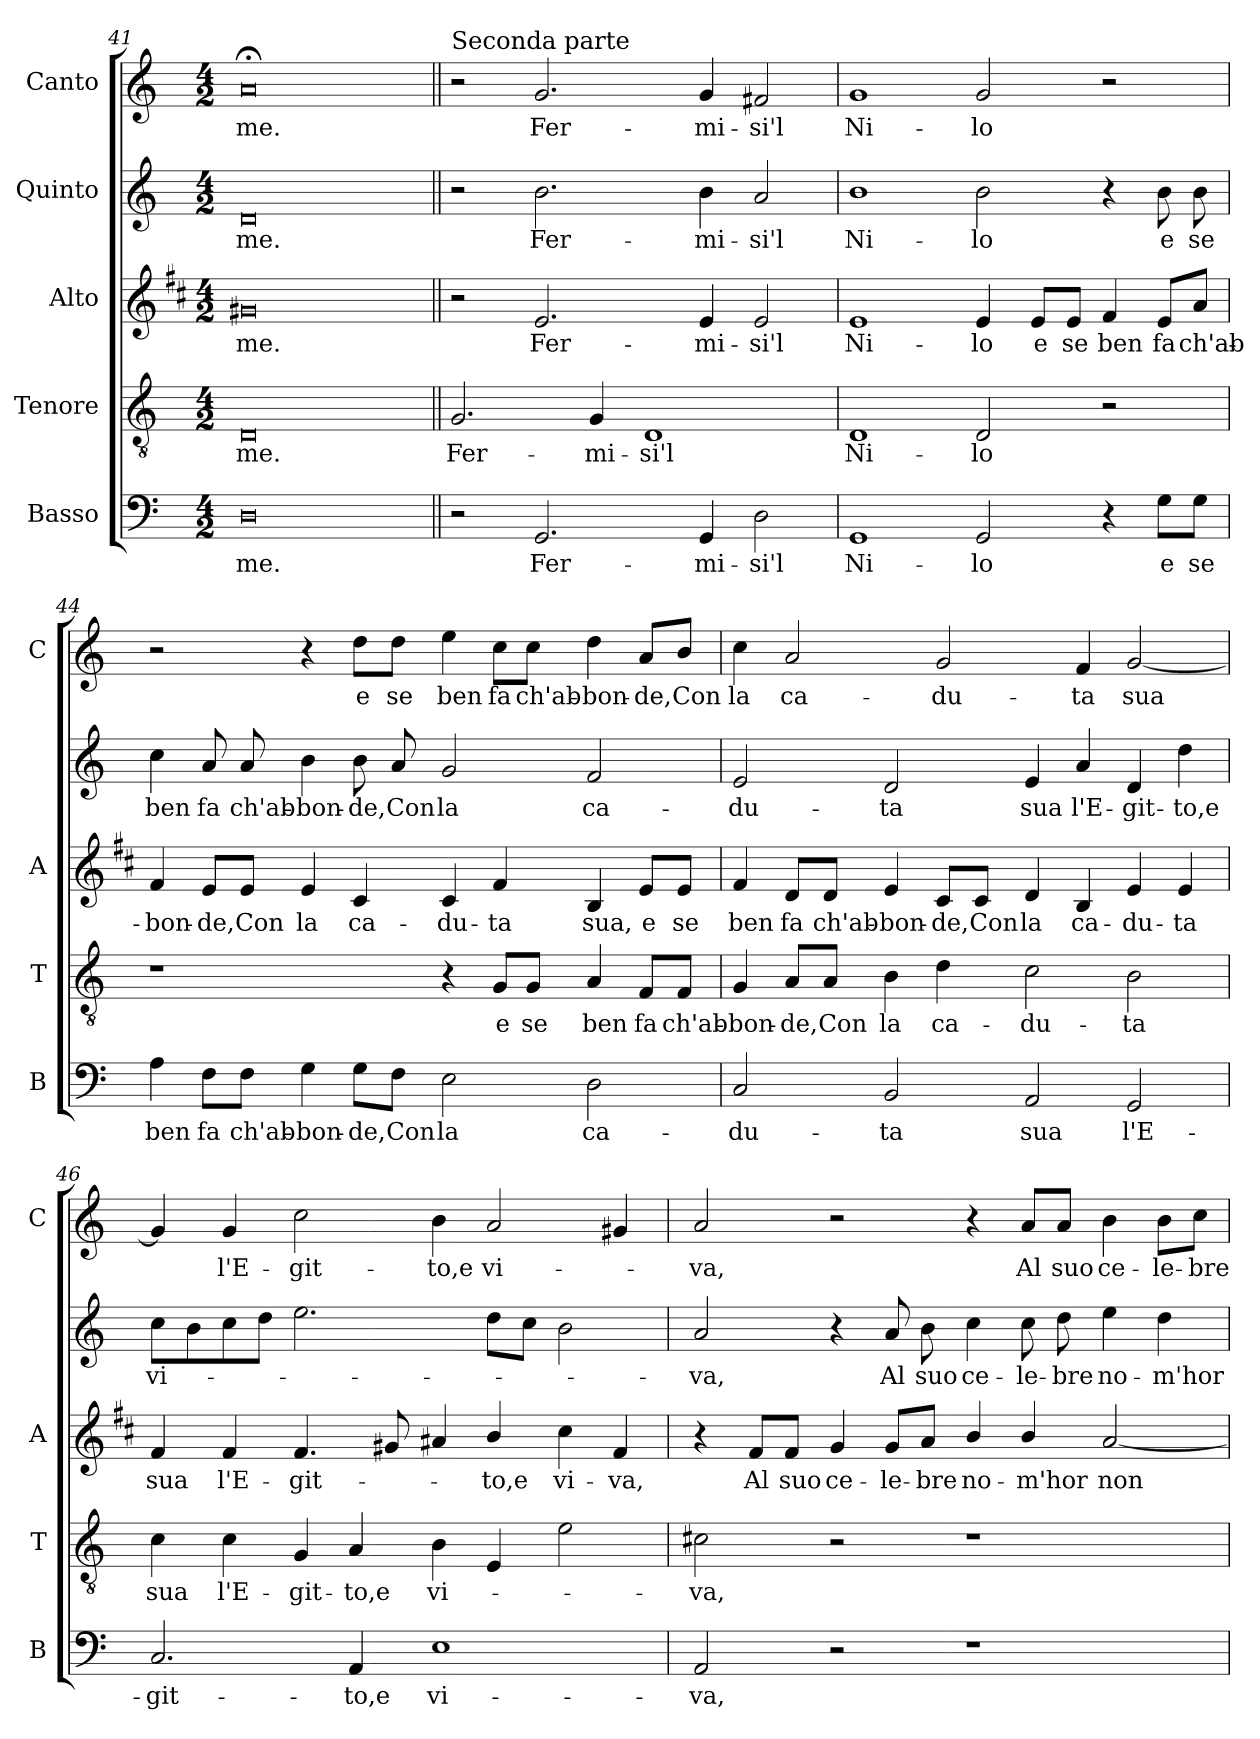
**kern	**text	**kern	**text	**kern	**text	**kern	**text	**kern	**text
*part5	*part5	*part4	*part4	*part3	*part3	*part2	*part2	*part1	*part1
*staff5	*staff5	*staff4	*staff4	*staff3	*staff3	*staff2	*staff2	*staff1	*staff1
*I"Basso	*	*I"Tenore	*	*I"Alto	*	*I"Quinto	*	*I"Canto	*
*I'B	*	*I'T	*	*I'A	*	*	*	*I'C	*
*clefF4	*	*clefGv2	*	*clefG2	*	*clefG2	*	*clefG2	*
*	*	*	*	*ITrd1c2	*	*	*	*	*
*k[]	*	*k[]	*	*k[]	*	*k[]	*	*k[]	*
*C:	*	*C:	*	*C:	*	*C:	*	*C:	*
*M4/2	*	*M4/2	*	*M4/2	*	*M4/2	*	*M4/2	*
=41	=41	=41	=41	=41	=41	=41	=41	=41	=41
!	!LO:LY:b	!	!LO:LY:b	!	!LO:LY:b	!	!LO:LY:b	!	!LO:LY:b
0D	-me.	0D	-me.	0f#X	-me.	0d	-me.	0a;<	-me.
=42||	=42||	=42||	=42||	=42||	=42||	=42||	=42||	=42||	=42||
!	!	!	!	!	!	!	!	!LO:TX:a:t=Seconda parte	!
!	!	!	!LO:LY:b	!	!	!	!	!	!
2r	.	2.G/	Fer-	2r	.	2r	.	2r	.
!	!LO:LY:b	!	!	!	!LO:LY:b	!	!LO:LY:b	!	!LO:LY:b
2.GG/	Fer-	.	.	2.d/	Fer-	2.b\	Fer-	2.g/	Fer-
!	!	!	!LO:LY:b	!	!	!	!	!	!
.	.	4G/	-mi-	.	.	.	.	.	.
!	!	!	!LO:LY:b	!	!	!	!	!	!
.	.	1D	-si'l	.	.	.	.	.	.
!	!LO:LY:b	!	!	!	!LO:LY:b	!	!LO:LY:b	!	!LO:LY:b
4GG/	-mi-	.	.	4d/	-mi-	4b\	-mi-	4g/	-mi-
!	!LO:LY:b	!	!	!	!LO:LY:b	!	!LO:LY:b	!	!LO:LY:b
2D\	-si'l	.	.	2d/	-si'l	2a/	-si'l	2f#X/	-si'l
!!LO:LB:g=z
=43	=43	=43	=43	=43	=43	=43	=43	=43	=43
!	!LO:LY:b	!	!LO:LY:b	!	!LO:LY:b	!	!LO:LY:b	!	!LO:LY:b
1GG	Ni-	1D	Ni-	1d	Ni-	1b	Ni-	1g	Ni-
!	!LO:LY:b	!	!LO:LY:b	!	!LO:LY:b	!	!LO:LY:b	!	!LO:LY:b
2GG/	-lo	2D/	-lo	4d/	-lo	2b\	-lo	2g/	-lo
!	!	!	!	!	!LO:LY:b	!	!	!	!
.	.	.	.	8d/L	e	.	.	.	.
!	!	!	!	!	!LO:LY:b	!	!	!	!
.	.	.	.	8d/J	se	.	.	.	.
!	!	!	!	!	!LO:LY:b	!	!	!	!
4r	.	2r	.	4e/	ben	4r	.	2r	.
!	!LO:LY:b	!	!	!	!LO:LY:b	!	!LO:LY:b	!	!
8G\L	e	.	.	8d/L	fa	8b\	e	.	.
!	!LO:LY:b	!	!	!	!LO:LY:b	!	!LO:LY:b	!	!
8G\J	se	.	.	8g/J	ch'ab-	8b\	se	.	.
=44	=44	=44	=44	=44	=44	=44	=44	=44	=44
!	!LO:LY:b	!	!	!	!LO:LY:b	!	!LO:LY:b	!	!
4A\	ben	1r	.	4e/	-bon-	4cc\	ben	2r	.
!	!LO:LY:b	!	!	!	!LO:LY:b	!	!LO:LY:b	!	!
8F\L	fa	.	.	8d/L	-de,	8a/	fa	.	.
!	!LO:LY:b	!	!	!	!LO:LY:b	!	!LO:LY:b	!	!
8F\J	ch'ab-	.	.	8d/J	Con	8a/	ch'ab-	.	.
!	!LO:LY:b	!	!	!	!LO:LY:b	!	!LO:LY:b	!	!
4G\	-bon-	.	.	4d/	la	4b\	-bon-	4r	.
!	!LO:LY:b	!	!	!	!LO:LY:b	!	!LO:LY:b	!	!LO:LY:b
8G\L	-de,	.	.	4B/	ca-	8b\	-de,	8dd\L	e
!	!LO:LY:b	!	!	!	!	!	!LO:LY:b	!	!LO:LY:b
8F\J	Con	.	.	.	.	8a/	Con	8dd\J	se
!	!LO:LY:b	!	!	!	!LO:LY:b	!	!LO:LY:b	!	!LO:LY:b
2E\	la	4r	.	4B/	-du-	2g/	la	4ee\	ben
!	!	!	!LO:LY:b	!	!LO:LY:b	!	!	!	!LO:LY:b
.	.	8G/L	e	4e/	-ta	.	.	8cc\L	fa
!	!	!	!LO:LY:b	!	!	!	!	!	!LO:LY:b
.	.	8G/J	se	.	.	.	.	8cc\J	ch'ab-
!	!LO:LY:b	!	!LO:LY:b	!	!LO:LY:b	!	!LO:LY:b	!	!LO:LY:b
2D\	ca-	4A/	ben	4A/	sua,	2f/	ca-	4dd\	-bon-
!	!	!	!LO:LY:b	!	!LO:LY:b	!	!	!	!LO:LY:b
.	.	8F/L	fa	8d/L	e	.	.	8a/L	-de,
!	!	!	!LO:LY:b	!	!LO:LY:b	!	!	!	!LO:LY:b
.	.	8F/J	ch'ab-	8d/J	se	.	.	8b/J	Con
!!LO:PB:g=z
=45	=45	=45	=45	=45	=45	=45	=45	=45	=45
!	!LO:LY:b	!	!LO:LY:b	!	!LO:LY:b	!	!LO:LY:b	!	!LO:LY:b
2C/	-du-	4G/	-bon-	4e/	ben	2e/	-du-	4cc\	la
!	!	!	!LO:LY:b	!	!LO:LY:b	!	!	!	!LO:LY:b
.	.	8A/L	-de,	8c/L	fa	.	.	2a/	ca-
!	!	!	!LO:LY:b	!	!LO:LY:b	!	!	!	!
.	.	8A/J	Con	8c/J	ch'ab-	.	.	.	.
!	!LO:LY:b	!	!LO:LY:b	!	!LO:LY:b	!	!LO:LY:b	!	!
2BB/	-ta	4B\	la	4d/	-bon-	2d/	-ta	.	.
!	!	!	!LO:LY:b	!	!LO:LY:b	!	!	!	!LO:LY:b
.	.	4d\	ca-	8B/L	-de,	.	.	2g/	-du-
!	!	!	!	!	!LO:LY:b	!	!	!	!
.	.	.	.	8B/J	Con	.	.	.	.
!	!LO:LY:b	!	!LO:LY:b	!	!LO:LY:b	!	!LO:LY:b	!	!
2AA/	sua	2c\	-du-	4c/	la	4e/	sua	.	.
!	!	!	!	!	!LO:LY:b	!	!LO:LY:b	!	!LO:LY:b
.	.	.	.	4A/	ca-	4a/	l'E-	4f/	-ta
!	!LO:LY:b	!	!LO:LY:b	!	!LO:LY:b	!	!LO:LY:b	!	!LO:LY:b
2GG/	l'E-	2B\	-ta	4d/	-du-	4d/	-git-	[2g/	sua
!	!	!	!	!	!LO:LY:b	!	!LO:LY:b	!	!
.	.	.	.	4d/	-ta	4dd\	-to,e	.	.
=46	=46	=46	=46	=46	=46	=46	=46	=46	=46
!	!LO:LY:b	!	!LO:LY:b	!	!LO:LY:b	!	!LO:LY:b	!	!
2.C/	-git-	4c\	sua	4e/	sua	8cc\L	vi-	4g/]	.
.	.	.	.	.	.	8b\	.	.	.
!	!	!	!LO:LY:b	!	!LO:LY:b	!	!	!	!LO:LY:b
.	.	4c\	l'E-	4e/	l'E-	8cc\	.	4g/	l'E-
.	.	.	.	.	.	8dd\J	.	.	.
!	!	!	!LO:LY:b	!	!LO:LY:b	!	!	!	!LO:LY:b
.	.	4G/	-git-	4.e/	-git-	2.ee\	.	2cc\	-git-
!	!LO:LY:b	!	!LO:LY:b	!	!	!	!	!	!
4AA/	-to,e	4A/	-to,e	.	.	.	.	.	.
.	.	.	.	8f#X/	.	.	.	.	.
!	!LO:LY:b	!	!LO:LY:b	!	!	!	!	!	!LO:LY:b
1E	vi-	4B\	vi-	4g#X/	.	.	.	4b\	-to,e
!	!	!	!	!	!LO:LY:b	!	!	!	!LO:LY:b
.	.	4E/	.	4a/	-to,e	8dd\L	.	2a/	vi-
.	.	.	.	.	.	8cc\J	.	.	.
!	!	!	!	!	!LO:LY:b	!	!	!	!
.	.	2e\	.	4b\	vi-	2b\	.	.	.
!	!	!	!	!	!LO:LY:b	!	!	!	!
.	.	.	.	4e/	-va,	.	.	4g#X/	.
!!LO:LB:g=z
=47	=47	=47	=47	=47	=47	=47	=47	=47	=47
!	!LO:LY:b	!	!LO:LY:b	!	!	!	!LO:LY:b	!	!LO:LY:b
2AA/	-va,	2c#X\	-va,	4r	.	2a/	-va,	2a/	-va,
!	!	!	!	!	!LO:LY:b	!	!	!	!
.	.	.	.	8e/L	Al	.	.	.	.
!	!	!	!	!	!LO:LY:b	!	!	!	!
.	.	.	.	8e/J	suo	.	.	.	.
!	!	!	!	!	!LO:LY:b	!	!	!	!
2r	.	2r	.	4f/	ce-	4r	.	2r	.
!	!	!	!	!	!LO:LY:b	!	!LO:LY:b	!	!
.	.	.	.	8f/L	-le-	8a/	Al	.	.
!	!	!	!	!	!LO:LY:b	!	!LO:LY:b	!	!
.	.	.	.	8g/J	-bre	8b\	suo	.	.
!	!	!	!	!	!LO:LY:b	!	!LO:LY:b	!	!
1r	.	1r	.	4a/	no-	4cc\	ce-	4r	.
!	!	!	!	!	!LO:LY:b	!	!LO:LY:b	!	!LO:LY:b
.	.	.	.	4a/	-m'hor	8cc\	-le-	8a/L	Al
!	!	!	!	!	!	!	!LO:LY:b	!	!LO:LY:b
.	.	.	.	.	.	8dd\	-bre	8a/J	suo
!	!	!	!	!	!LO:LY:b	!	!LO:LY:b	!	!LO:LY:b
.	.	.	.	[2g/	non	4ee\	no-	4b\	ce-
!	!	!	!	!	!	!	!LO:LY:b	!	!LO:LY:b
.	.	.	.	.	.	4dd\	-m'hor	8b\L	-le-
!	!	!	!	!	!	!	!	!	!LO:LY:b
.	.	.	.	.	.	.	.	8cc\J	-bre
=	=	=	=	=	=	=	=	=	=
*-	*-	*-	*-	*-	*-	*-	*-	*-	*-
